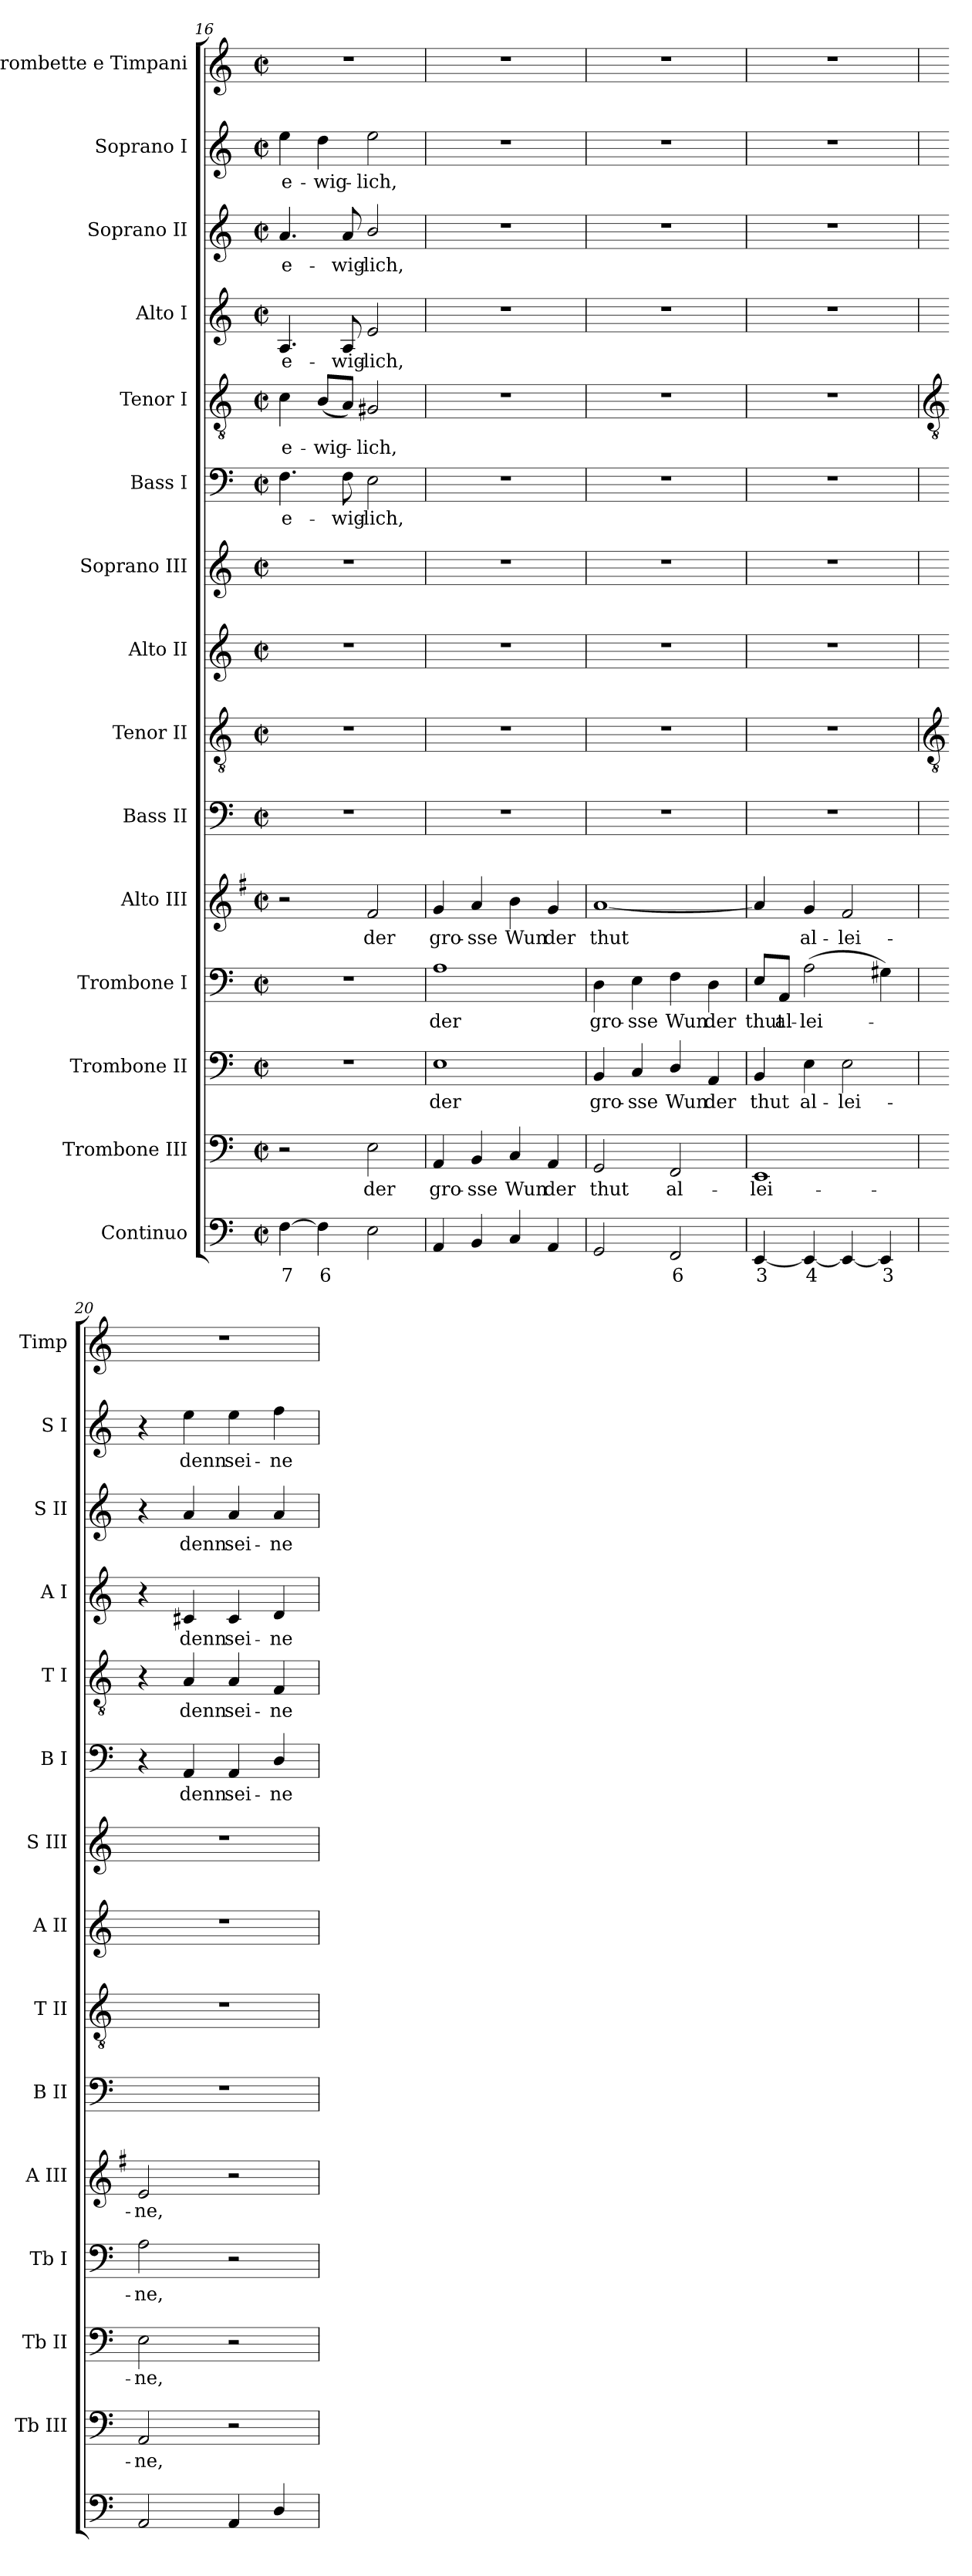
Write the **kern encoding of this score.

**kern	**text	**kern	**text	**kern	**text	**kern	**text	**kern	**text	**kern	**kern	**kern	**kern	**kern	**text	**kern	**text	**kern	**text	**kern	**text	**kern	**text	**kern
*part15	*part15	*part14	*part14	*part13	*part13	*part12	*part12	*part11	*part11	*part10	*part9	*part8	*part7	*part6	*part6	*part5	*part5	*part4	*part4	*part3	*part3	*part2	*part2	*part1
*staff15	*staff15	*staff14	*staff14	*staff13	*staff13	*staff12	*staff12	*staff11	*staff11	*staff10	*staff9	*staff8	*staff7	*staff6	*staff6	*staff5	*staff5	*staff4	*staff4	*staff3	*staff3	*staff2	*staff2	*staff1
*I"Continuo	*	*I"Trombone III	*	*I"Trombone II	*	*I"Trombone I	*	*I"Alto III	*	*I"Bass II	*I"Tenor II	*I"Alto II	*I"Soprano III	*I"Bass I	*	*I"Tenor I	*	*I"Alto I	*	*I"Soprano II	*	*I"Soprano I	*	*I"Trombette  e Timpani
*	*	*I'Tb III	*	*I'Tb II	*	*I'Tb I	*	*I'A III	*	*I'B II	*I'T II	*I'A II	*I'S III	*I'B I	*	*I'T I	*	*I'A I	*	*I'S II	*	*I'S I	*	*I'Timp
*clefF4	*	*clefF4	*	*clefF4	*	*clefF4	*	*clefG2	*	*clefF4	*clefGv2	*clefG2	*clefG2	*clefF4	*	*clefGv2	*	*clefG2	*	*clefG2	*	*clefG2	*	*clefG2
*	*	*	*	*	*	*	*	*ITrd4c7	*	*	*	*	*	*	*	*	*	*	*	*	*	*	*	*
*k[]	*	*k[]	*	*k[]	*	*k[]	*	*k[]	*	*k[]	*k[]	*k[]	*k[]	*k[]	*	*k[]	*	*k[]	*	*k[]	*	*k[]	*	*k[]
*C:	*	*C:	*	*C:	*	*C:	*	*C:	*	*C:	*C:	*C:	*C:	*C:	*	*C:	*	*C:	*	*C:	*	*C:	*	*C:
*M2/2	*	*M2/2	*	*M2/2	*	*M2/2	*	*M2/2	*	*M2/2	*M2/2	*M2/2	*M2/2	*M2/2	*	*M2/2	*	*M2/2	*	*M2/2	*	*M2/2	*	*M2/2
*met(c|)	*	*met(c|)	*	*met(c|)	*	*met(c|)	*	*met(c|)	*	*met(c|)	*met(c|)	*met(c|)	*met(c|)	*met(c|)	*	*met(c|)	*	*met(c|)	*	*met(c|)	*	*met(c|)	*	*met(c|)
=16	=16	=16	=16	=16	=16	=16	=16	=16	=16	=16	=16	=16	=16	=16	=16	=16	=16	=16	=16	=16	=16	=16	=16	=16
!	!LO:LY:b	!	!	!	!	!	!	!	!	!	!	!	!	!	!LO:LY:b	!	!LO:LY:b	!	!LO:LY:b	!	!LO:LY:b	!	!LO:LY:b	!
[4F	7	2r	.	1r	.	1r	.	2r	.	1r	1r	1r	1r	4.F	e-	4c	e-	4.A	e-	4.a	e-	4ee	e-	1r
!	!LO:LY:b	!	!	!	!	!	!	!	!	!	!	!	!	!	!	!	!LO:LY:b	!	!	!	!	!	!LO:LY:b	!
4F]	6	.	.	.	.	.	.	.	.	.	.	.	.	.	.	(<8BL	-wig-	.	.	.	.	4dd	-wig-	.
!	!	!	!	!	!	!	!	!	!	!	!	!	!	!	!LO:LY:b	!	!	!	!LO:LY:b	!	!LO:LY:b	!	!	!
.	.	.	.	.	.	.	.	.	.	.	.	.	.	8F	-wig-	8AJ)	.	8A	-wig-	8a	-wig-	.	.	.
!	!	!	!LO:LY:b	!	!	!	!	!	!LO:LY:b	!	!	!	!	!	!LO:LY:b	!	!LO:LY:b	!	!LO:LY:b	!	!LO:LY:b	!	!LO:LY:b	!
2E	.	2E	der	.	.	.	.	2B	der	.	.	.	.	2E	-lich,	2G#X	lich,	2e	-lich,	2b/	-lich,	2ee	-lich,	.
=17	=17	=17	=17	=17	=17	=17	=17	=17	=17	=17	=17	=17	=17	=17	=17	=17	=17	=17	=17	=17	=17	=17	=17	=17
!	!	!	!LO:LY:b	!	!LO:LY:b	!	!LO:LY:b	!	!LO:LY:b	!	!	!	!	!	!	!	!	!	!	!	!	!	!	!
4AA	.	4AA	gro-	1E	der	1A	der	4c	gro-	1r	1r	1r	1r	1r	.	1r	.	1r	.	1r	.	1r	.	1r
!	!	!	!LO:LY:b	!	!	!	!	!	!LO:LY:b	!	!	!	!	!	!	!	!	!	!	!	!	!	!	!
4BB	.	4BB	-sse	.	.	.	.	4d	-sse	.	.	.	.	.	.	.	.	.	.	.	.	.	.	.
!	!	!	!LO:LY:b	!	!	!	!	!	!LO:LY:b	!	!	!	!	!	!	!	!	!	!	!	!	!	!	!
4C	.	4C	Wun-	.	.	.	.	4e	Wun-	.	.	.	.	.	.	.	.	.	.	.	.	.	.	.
!	!	!	!LO:LY:b	!	!	!	!	!	!LO:LY:b	!	!	!	!	!	!	!	!	!	!	!	!	!	!	!
4AA	.	4AA	-der	.	.	.	.	4c	-der	.	.	.	.	.	.	.	.	.	.	.	.	.	.	.
=18	=18	=18	=18	=18	=18	=18	=18	=18	=18	=18	=18	=18	=18	=18	=18	=18	=18	=18	=18	=18	=18	=18	=18	=18
!	!	!	!LO:LY:b	!	!LO:LY:b	!	!LO:LY:b	!	!LO:LY:b	!	!	!	!	!	!	!	!	!	!	!	!	!	!	!
2GG	.	2GG	thut	4BB	gro-	4D	gro-	[1d	thut	1r	1r	1r	1r	1r	.	1r	.	1r	.	1r	.	1r	.	1r
!	!	!	!	!	!LO:LY:b	!	!LO:LY:b	!	!	!	!	!	!	!	!	!	!	!	!	!	!	!	!	!
.	.	.	.	4C	-sse	4E	-sse	.	.	.	.	.	.	.	.	.	.	.	.	.	.	.	.	.
!	!LO:LY:b	!	!LO:LY:b	!	!LO:LY:b	!	!LO:LY:b	!	!	!	!	!	!	!	!	!	!	!	!	!	!	!	!	!
2FF	6	2FF	al-	4D/	Wun-	4F	Wun-	.	.	.	.	.	.	.	.	.	.	.	.	.	.	.	.	.
!	!	!	!	!	!LO:LY:b	!	!LO:LY:b	!	!	!	!	!	!	!	!	!	!	!	!	!	!	!	!	!
.	.	.	.	4AA	-der	4D	-der	.	.	.	.	.	.	.	.	.	.	.	.	.	.	.	.	.
=19	=19	=19	=19	=19	=19	=19	=19	=19	=19	=19	=19	=19	=19	=19	=19	=19	=19	=19	=19	=19	=19	=19	=19	=19
!	!LO:LY:b	!	!LO:LY:b	!	!LO:LY:b	!	!LO:LY:b	!	!	!	!	!	!	!	!	!	!	!	!	!	!	!	!	!
[4EE	3	1EE	-lei-	4BB	thut	8E/L	thut	4d]	.	1r	1r	1r	1r	1r	.	1r	.	1r	.	1r	.	1r	.	1r
!	!	!	!	!	!	!	!LO:LY:b	!	!	!	!	!	!	!	!	!	!	!	!	!	!	!	!	!
.	.	.	.	.	.	8AA/J	al-	.	.	.	.	.	.	.	.	.	.	.	.	.	.	.	.	.
!	!LO:LY:b	!	!	!	!LO:LY:b	!	!LO:LY:b	!	!LO:LY:b	!	!	!	!	!	!	!	!	!	!	!	!	!	!	!
4EE_	4	.	.	4E	al-	(>2A	-lei-	4c	al-	.	.	.	.	.	.	.	.	.	.	.	.	.	.	.
!	!	!	!	!	!LO:LY:b	!	!	!	!LO:LY:b	!	!	!	!	!	!	!	!	!	!	!	!	!	!	!
4EE_	.	.	.	2E	-lei-	.	.	2B	-lei-	.	.	.	.	.	.	.	.	.	.	.	.	.	.	.
!	!LO:LY:b	!	!	!	!	!	!	!	!	!	!	!	!	!	!	!	!	!	!	!	!	!	!	!
4EE]	3	.	.	.	.	4G#X)	.	.	.	.	.	.	.	.	.	.	.	.	.	.	.	.	.	.
!!LO:LB:g=z
=20	=20	=20	=20	=20	=20	=20	=20	=20	=20	=20	=20	=20	=20	=20	=20	=20	=20	=20	=20	=20	=20	=20	=20	=20
*	*	*	*	*	*	*	*	*	*	*	*clefGv2	*	*	*	*	*clefGv2	*	*	*	*	*	*	*	*
!	!	!	!LO:LY:b	!	!LO:LY:b	!	!LO:LY:b	!	!LO:LY:b	!	!	!	!	!	!	!	!	!	!	!	!	!	!	!
2AA	.	2AA	-ne,	2E	-ne,	2A	ne,	2A	-ne,	1r	1r	1r	1r	4r	.	4r	.	4r	.	4r	.	4r	.	1r
!	!	!	!	!	!	!	!	!	!	!	!	!	!	!	!LO:LY:b	!	!LO:LY:b	!	!LO:LY:b	!	!LO:LY:b	!	!LO:LY:b	!
.	.	.	.	.	.	.	.	.	.	.	.	.	.	4AA	denn	4A	denn	4c#X	denn	4a	denn	4ee	denn	.
!	!	!	!	!	!	!	!	!	!	!	!	!	!	!	!LO:LY:b	!	!LO:LY:b	!	!LO:LY:b	!	!LO:LY:b	!	!LO:LY:b	!
4AA	.	2r	.	2r	.	2r	.	2r	.	.	.	.	.	4AA	sei-	4A	sei-	4c#	sei-	4a	sei-	4ee	sei-	.
!	!	!	!	!	!	!	!	!	!	!	!	!	!	!	!LO:LY:b	!	!LO:LY:b	!	!LO:LY:b	!	!LO:LY:b	!	!LO:LY:b	!
4D/	.	.	.	.	.	.	.	.	.	.	.	.	.	4D/	-ne	4F	-ne	4d	-ne	4a	-ne	4ff	-ne	.
=	=	=	=	=	=	=	=	=	=	=	=	=	=	=	=	=	=	=	=	=	=	=	=	=
*-	*-	*-	*-	*-	*-	*-	*-	*-	*-	*-	*-	*-	*-	*-	*-	*-	*-	*-	*-	*-	*-	*-	*-	*-
